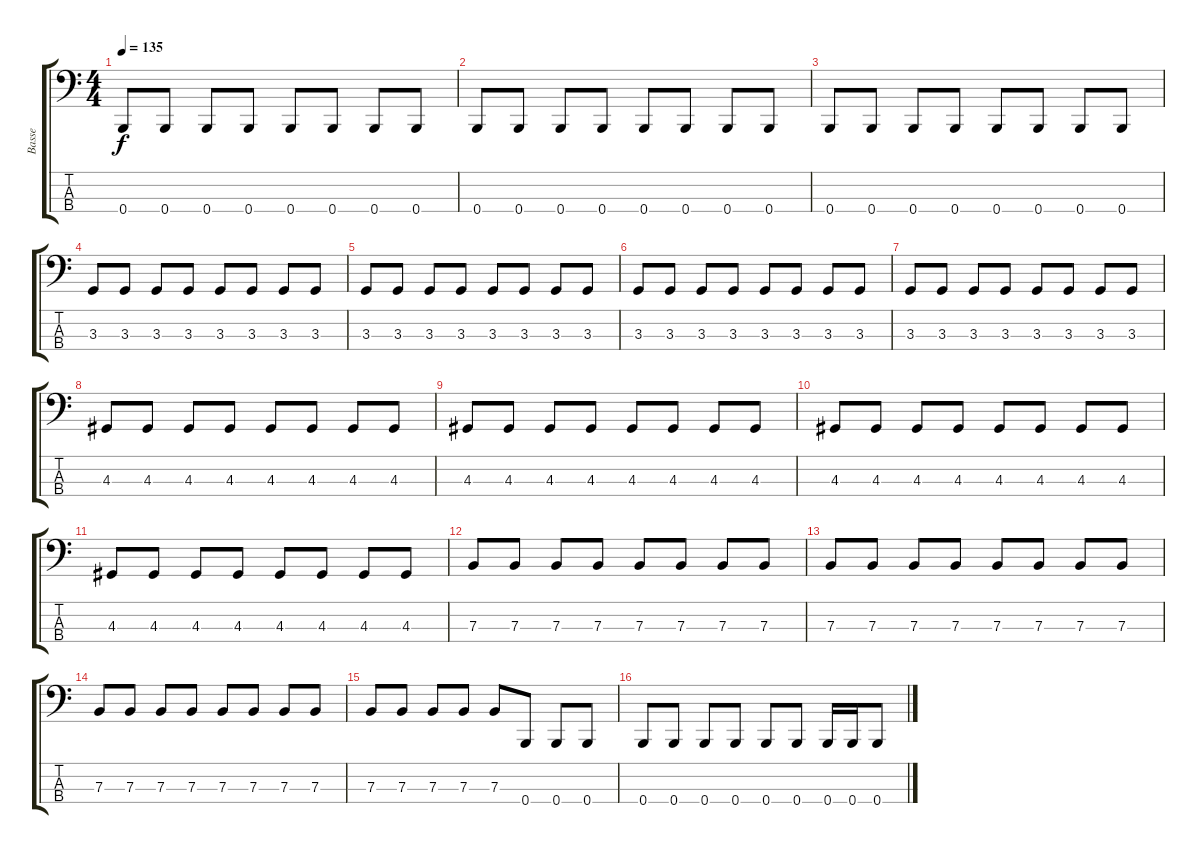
\track ("Basse" "Basse") {instrument electricbassfinger}
\staff {score tabs}
\tuning (D2 A1 E1 B0) {hide}
\ts (4 4)
\tempo 135
\clef f4
\ks c
0.4.8{dy f} 0.4.8 0.4.8 0.4.8 0.4.8 0.4.8 0.4.8 0.4.8 |
0.4.8 0.4.8 0.4.8 0.4.8 0.4.8 0.4.8 0.4.8 0.4.8 |
0.4.8 0.4.8 0.4.8 0.4.8 0.4.8 0.4.8 0.4.8 0.4.8 |
3.3.8 3.3.8 3.3.8 3.3.8 3.3.8 3.3.8 3.3.8 3.3.8 |
3.3.8 3.3.8 3.3.8 3.3.8 3.3.8 3.3.8 3.3.8 3.3.8 |
3.3.8 3.3.8 3.3.8 3.3.8 3.3.8 3.3.8 3.3.8 3.3.8 |
3.3.8 3.3.8 3.3.8 3.3.8 3.3.8 3.3.8 3.3.8 3.3.8 |
4.3.8 4.3.8 4.3.8 4.3.8 4.3.8 4.3.8 4.3.8 4.3.8 |
4.3.8 4.3.8 4.3.8 4.3.8 4.3.8 4.3.8 4.3.8 4.3.8 |
4.3.8 4.3.8 4.3.8 4.3.8 4.3.8 4.3.8 4.3.8 4.3.8 |
4.3.8 4.3.8 4.3.8 4.3.8 4.3.8 4.3.8 4.3.8 4.3.8 |
7.3.8 7.3.8 7.3.8 7.3.8 7.3.8 7.3.8 7.3.8 7.3.8 |
7.3.8 7.3.8 7.3.8 7.3.8 7.3.8 7.3.8 7.3.8 7.3.8 |
7.3.8 7.3.8 7.3.8 7.3.8 7.3.8 7.3.8 7.3.8 7.3.8 |
7.3.8 7.3.8 7.3.8 7.3.8 7.3.8 0.4.8 0.4.8 0.4.8 |
0.4.8 0.4.8 0.4.8 0.4.8 0.4.8 0.4.8 0.4.16 0.4.16 0.4.8
